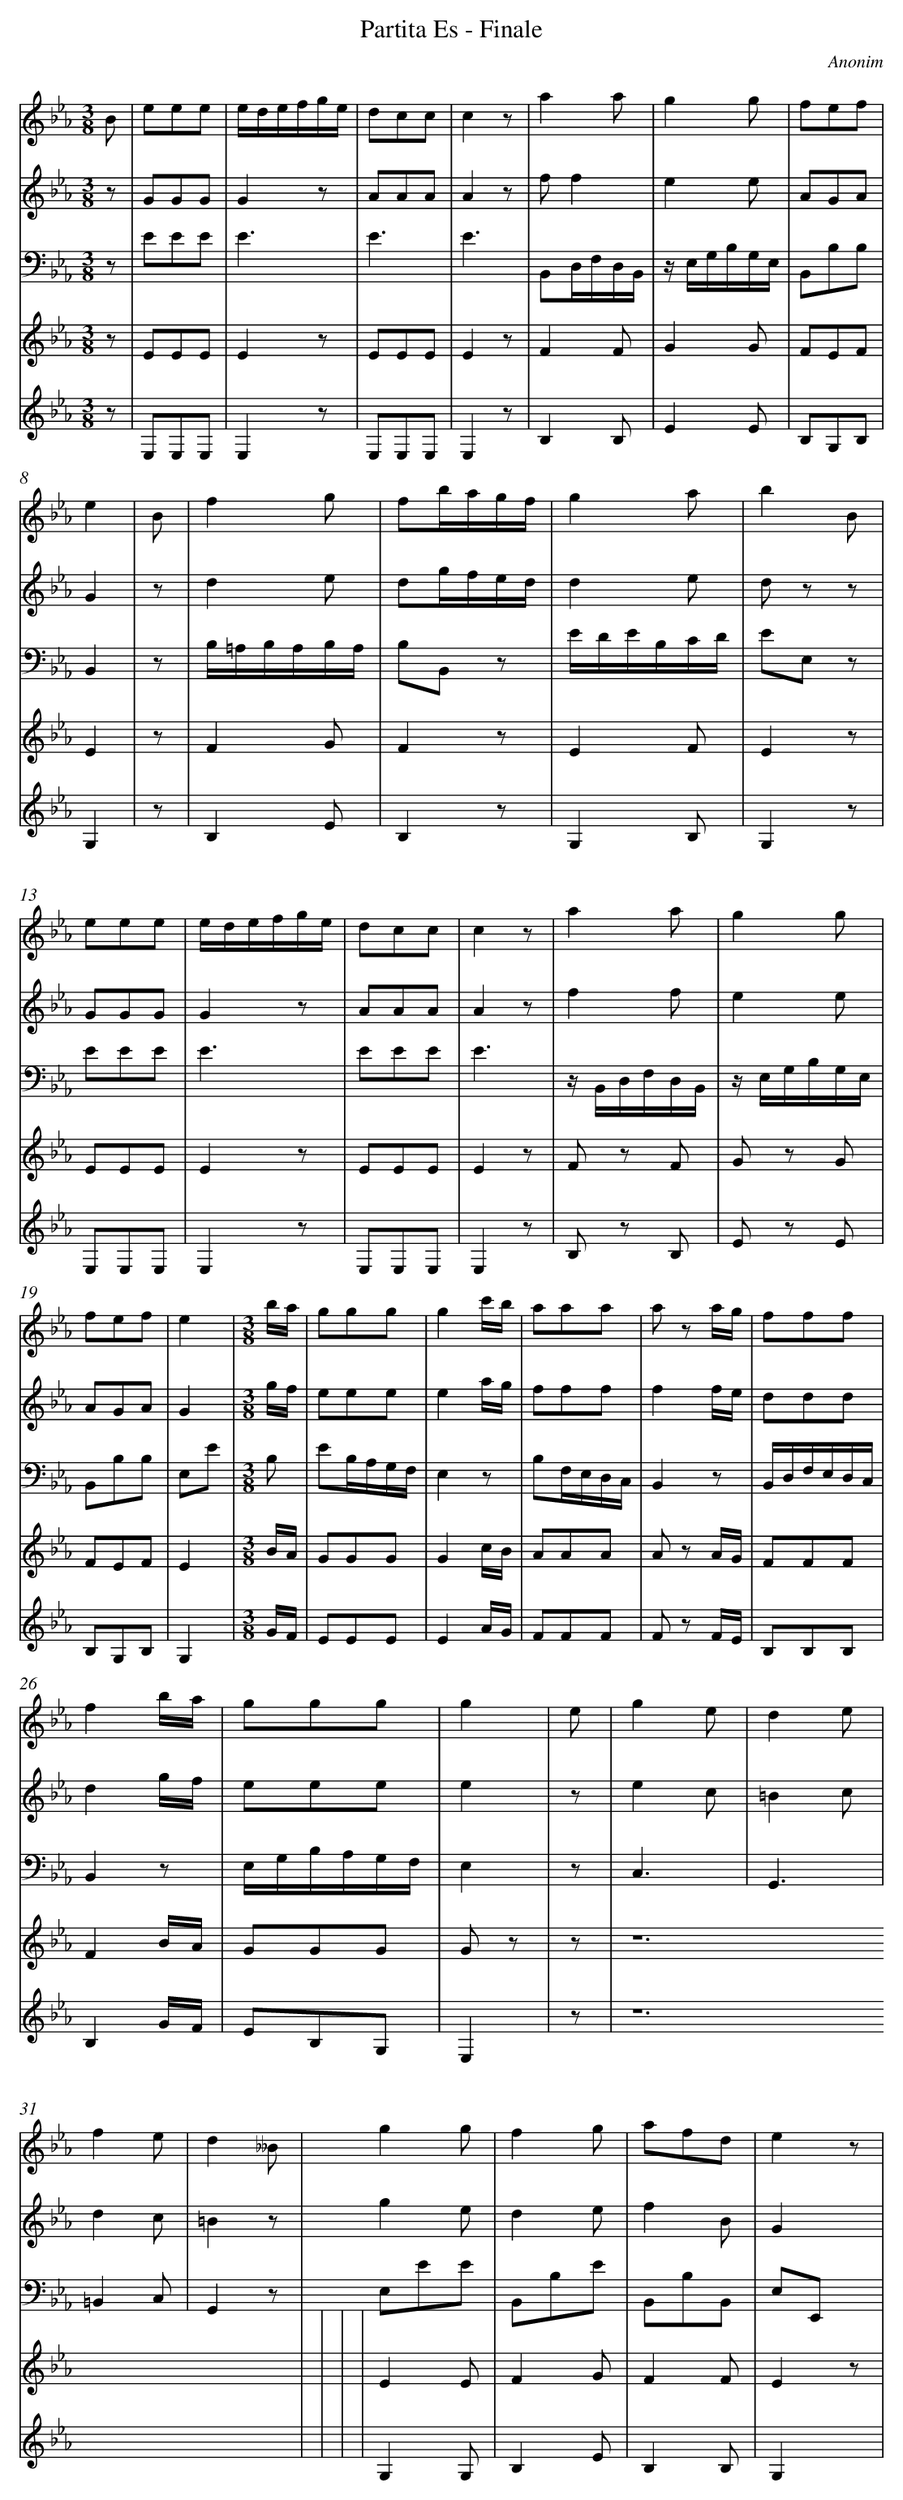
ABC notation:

X:1
T: Partita Es - Finale
C: Anonim
L: 1/8
M: 3/8
V: 1 clef=treble
V: 2 clef=treble
V: 3 clef=bass
V: 4 clef=treble
V: 5 clef=treble
K: Eb
[V:1] B [I:setbarnb 1]|
[V:2] z |
[V:3] z |
[V:4] z |
[V:5] z |
[V:1] eee |
[V:2] GGG |
[V:3] EEE |
[V:4] EEE |
[V:5] E,E,E, |
[V:1] e/d/e/f/g/e/ |
[V:2] G2z |
[V:3] E3 |
[V:4] E2z |
[V:5] E,2z |
[V:1] dcc |
[V:2] AAA |
[V:3] E3 |
[V:4] EEE |
[V:5] E,E,E, |
[V:1] c2z |
[V:2] A2z |
[V:3] E3 |
[V:4] E2z |
[V:5] E,2z |
[V:1] a2a |
[V:2] ff2 |
[V:3] B,,D,/F,/D,/B,,/ |
[V:4] F2F |
[V:5] B,2B, |
[V:1] g2g |
[V:2] e2e |
[V:3] z/ E,/G,/B,/G,/E,/ |
[V:4] G2G |
[V:5] E2E |
[V:1] fef |
[V:2] AGA |
[V:3] B,,B,B, |
[V:4] FEF |
[V:5] B,G,B, |
[V:1] e2 |
[V:2] G2 |
[V:3] B,,2 |
[V:4] E2 |
[V:5] G,2 |
[V:1] B [I:setbarnb 9]|
[V:2] z |
[V:3] z |
[V:4] z |
[V:5] z |
[V:1] f2g |
[V:2] d2e |
[V:3] B,/=A,/B,/A,/B,/A,/ |
[V:4] F2G |
[V:5] B,2E |
[V:1] fb/a/g/f/ |
[V:2] dg/f/e/d/ |
[V:3] B,B,, z |
[V:4] F2z |
[V:5] B,2z |
[V:1] g2a |
[V:2] d2e |
[V:3] E/D/E/B,/C/D/ |
[V:4] E2F |
[V:5] G,2B, |
[V:1] b2B |
[V:2] d z z |
[V:3] EE, z |
[V:4] E2z |
[V:5] G,2z |
[V:1] eee |
[V:2] GGG |
[V:3] EEE |
[V:4] EEE |
[V:5] E,E,E, |
[V:1] e/d/e/f/g/e/ |
[V:2] G2z |
[V:3] E3 |
[V:4] E2z |
[V:5] E,2z |
[V:1] dcc |
[V:2] AAA |
[V:3] EEE |
[V:4] EEE |
[V:5] E,E,E, |
[V:1] c2z |
[V:2] A2z |
[V:3] E3 |
[V:4] E2z |
[V:5] E,2z |
[V:1] a2a |
[V:2] f2f |
[V:3] z/ B,,/D,/F,/D,/B,,/ |
[V:4] F z F |
[V:5] B, z B, |
[V:1] g2g |
[V:2] e2e |
[V:3] z/ E,/G,/B,/G,/E,/ |
[V:4] G z G |
[V:5] E z E |
[V:1] fef |
[V:2] AGA |
[V:3] B,,B,B, |
[V:4] FEF |
[V:5] B,G,B, |
[V:1] e2 |
[V:2] G2 |
[V:3] E,E |
[V:4] E2 |
[V:5] G,2 |
[V:1] [M:3/8]b/a/ [I:setbarnb 21]|
[V:2] [M:3/8]g/f/ |
[V:3] [M:3/8]B, |
[V:4] [M:3/8]B/A/ |
[V:5] [M:3/8]G/F/ |
[V:1] ggg |
[V:2] eee |
[V:3] EB,/A,/G,/F,/ |
[V:4] GGG |
[V:5] EEE |
[V:1] g2c'/b/ |
[V:2] e2a/g/ |
[V:3] E,2z |
[V:4] G2c/B/ |
[V:5] E2A/G/ |
[V:1] aaa |
[V:2] fff |
[V:3] B,F,/E,/D,/C,/ |
[V:4] AAA |
[V:5] FFF |
[V:1] a z a/g/ |
[V:2] f2f/e/ |
[V:3] B,,2z |
[V:4] A z A/G/ |
[V:5] F z F/E/ |
[V:1] fff |
[V:2] ddd |
[V:3] B,,/D,/F,/E,/D,/C,/ |
[V:4] FFF |
[V:5] B,B,B, |
[V:1] f2b/a/ |
[V:2] d2g/f/ |
[V:3] B,,2z |
[V:4] F2B/A/ |
[V:5] B,2G/F/ |
[V:1] ggg |
[V:2] eee |
[V:3] E,/G,/B,/A,/G,/F,/ |
[V:4] GGG |
[V:5] EB,G, |
[V:1] g2 |
[V:2] e2 |
[V:3] E,2 |
[V:4] G z |
[V:5] E,2 |
[V:1] e [I:setbarnb 29]|
[V:2] z |
[V:3] z |
[V:4] z |
[V:5] z |
[V:1] g2e |
[V:2] e2c |
[V:3] C,3 |
[V:4] z12 |
[V:5] z12 |
[V:1] d2e |
[V:2] =B2c |
[V:3] G,,3 |
[V:4]  |
[V:5]  |
[V:1] f2e |
[V:2] d2c |
[V:3] =B,,2C, |
[V:4]  |
[V:5]  |
[V:1] d2__B |
[V:2] =B2z |
[V:3] G,,2z |
[V:4]  |
[V:5]  |
[V:1] g2g |
[V:2] g2e |
[V:3] E,EE |
[V:4] E2E |
[V:5] G,2G, |
[V:1] f2g |
[V:2] d2e |
[V:3] B,,B,E |
[V:4] F2G |
[V:5] B,2E |
[V:1] afd |
[V:2] f2B |
[V:3] B,,B,B,, |
[V:4] F2F |
[V:5] B,2B, |
[V:1] e2z |
[V:2] G2x |
[V:3] E,E,, x |
[V:4] E2z |
[V:5] G,2x |
